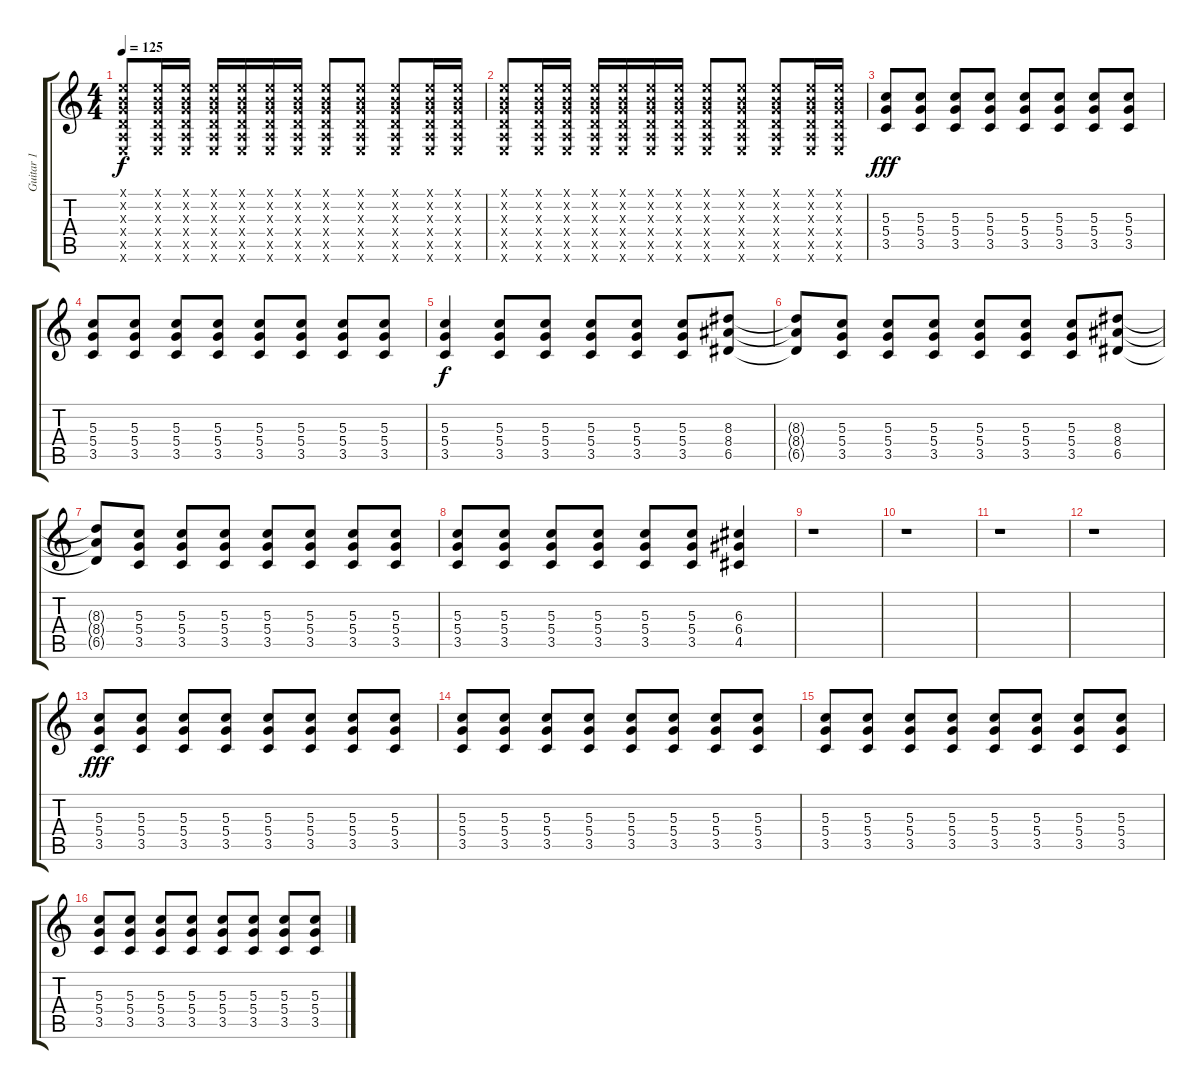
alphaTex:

\track ("Guitar 1" "Guitar 1") {instrument overdrivenguitar}
\staff {score tabs}
\tuning (E4 B3 G3 D3 A2 E2) {hide}
\ts (4 4)
\tempo 125
\clef g2
\ks c
(0.1{x} 0.2{x} 0.3{x} 0.4{x} 0.5{x} 0.6{x}).8{dy f} (0.1{x} 0.2{x} 0.3{x} 0.4{x} 0.5{x} 0.6{x}).16 (0.1{x} 0.2{x} 0.3{x} 0.4{x} 0.5{x} 0.6{x}).16 (0.1{x} 0.2{x} 0.3{x} 0.4{x} 0.5{x} 0.6{x}).16 (0.1{x} 0.2{x} 0.3{x} 0.4{x} 0.5{x} 0.6{x}).16 (0.1{x} 0.2{x} 0.3{x} 0.4{x} 0.5{x} 0.6{x}).16 (0.1{x} 0.2{x} 0.3{x} 0.4{x} 0.5{x} 0.6{x}).16 (0.1{x} 0.2{x} 0.3{x} 0.4{x} 0.5{x} 0.6{x}).8 (0.1{x} 0.2{x} 0.3{x} 0.4{x} 0.5{x} 0.6{x}).8 (0.1{x} 0.2{x} 0.3{x} 0.4{x} 0.5{x} 0.6{x}).8 (0.1{x} 0.2{x} 0.3{x} 0.4{x} 0.5{x} 0.6{x}).16 (0.1{x} 0.2{x} 0.3{x} 0.4{x} 0.5{x} 0.6{x}).16 |
(0.1{x} 0.2{x} 0.3{x} 0.4{x} 0.5{x} 0.6{x}).8 (0.1{x} 0.2{x} 0.3{x} 0.4{x} 0.5{x} 0.6{x}).16 (0.1{x} 0.2{x} 0.3{x} 0.4{x} 0.5{x} 0.6{x}).16 (0.1{x} 0.2{x} 0.3{x} 0.4{x} 0.5{x} 0.6{x}).16 (0.1{x} 0.2{x} 0.3{x} 0.4{x} 0.5{x} 0.6{x}).16 (0.1{x} 0.2{x} 0.3{x} 0.4{x} 0.5{x} 0.6{x}).16 (0.1{x} 0.2{x} 0.3{x} 0.4{x} 0.5{x} 0.6{x}).16 (0.1{x} 0.2{x} 0.3{x} 0.4{x} 0.5{x} 0.6{x}).8 (0.1{x} 0.2{x} 0.3{x} 0.4{x} 0.5{x} 0.6{x}).8 (0.1{x} 0.2{x} 0.3{x} 0.4{x} 0.5{x} 0.6{x}).8 (0.1{x} 0.2{x} 0.3{x} 0.4{x} 0.5{x} 0.6{x}).16 (0.1{x} 0.2{x} 0.3{x} 0.4{x} 0.5{x} 0.6{x}).16 |
(5.3 5.4 3.5).8{dy fff} (5.3 5.4 3.5).8 (5.3 5.4 3.5).8 (5.3 5.4 3.5).8 (5.3 5.4 3.5).8 (5.3 5.4 3.5).8 (5.3 5.4 3.5).8 (5.3 5.4 3.5).8 |
(5.3 5.4 3.5).8 (5.3 5.4 3.5).8 (5.3 5.4 3.5).8 (5.3 5.4 3.5).8 (5.3 5.4 3.5).8 (5.3 5.4 3.5).8 (5.3 5.4 3.5).8 (5.3 5.4 3.5).8 |
(5.3 5.4 3.5).4{dy f} (5.3 5.4 3.5).8 (5.3 5.4 3.5).8 (5.3 5.4 3.5).8 (5.3 5.4 3.5).8 (5.3 5.4 3.5).8 (8.3 8.4 6.5).8 |
(8.3{t} 8.4{t} 6.5{t}).8 (5.3 5.4 3.5).8 (5.3 5.4 3.5).8 (5.3 5.4 3.5).8 (5.3 5.4 3.5).8 (5.3 5.4 3.5).8 (5.3 5.4 3.5).8 (8.3 8.4 6.5).8 |
(8.3{t} 8.4{t} 6.5{t}).8 (5.3 5.4 3.5).8 (5.3 5.4 3.5).8 (5.3 5.4 3.5).8 (5.3 5.4 3.5).8 (5.3 5.4 3.5).8 (5.3 5.4 3.5).8 (5.3 5.4 3.5).8 |
(5.3 5.4 3.5).8 (5.3 5.4 3.5).8 (5.3 5.4 3.5).8 (5.3 5.4 3.5).8 (5.3 5.4 3.5).8 (5.3 5.4 3.5).8 (6.3 6.4 4.5).4 |
r.1 |
r.1 |
r.1 |
r.1 |
(5.3 5.4 3.5).8{dy fff} (5.3 5.4 3.5).8 (5.3 5.4 3.5).8 (5.3 5.4 3.5).8 (5.3 5.4 3.5).8 (5.3 5.4 3.5).8 (5.3 5.4 3.5).8 (5.3 5.4 3.5).8 |
(5.3 5.4 3.5).8 (5.3 5.4 3.5).8 (5.3 5.4 3.5).8 (5.3 5.4 3.5).8 (5.3 5.4 3.5).8 (5.3 5.4 3.5).8 (5.3 5.4 3.5).8 (5.3 5.4 3.5).8 |
(5.3 5.4 3.5).8 (5.3 5.4 3.5).8 (5.3 5.4 3.5).8 (5.3 5.4 3.5).8 (5.3 5.4 3.5).8 (5.3 5.4 3.5).8 (5.3 5.4 3.5).8 (5.3 5.4 3.5).8 |
(5.3 5.4 3.5).8 (5.3 5.4 3.5).8 (5.3 5.4 3.5).8 (5.3 5.4 3.5).8 (5.3 5.4 3.5).8 (5.3 5.4 3.5).8 (5.3 5.4 3.5).8 (5.3 5.4 3.5).8
